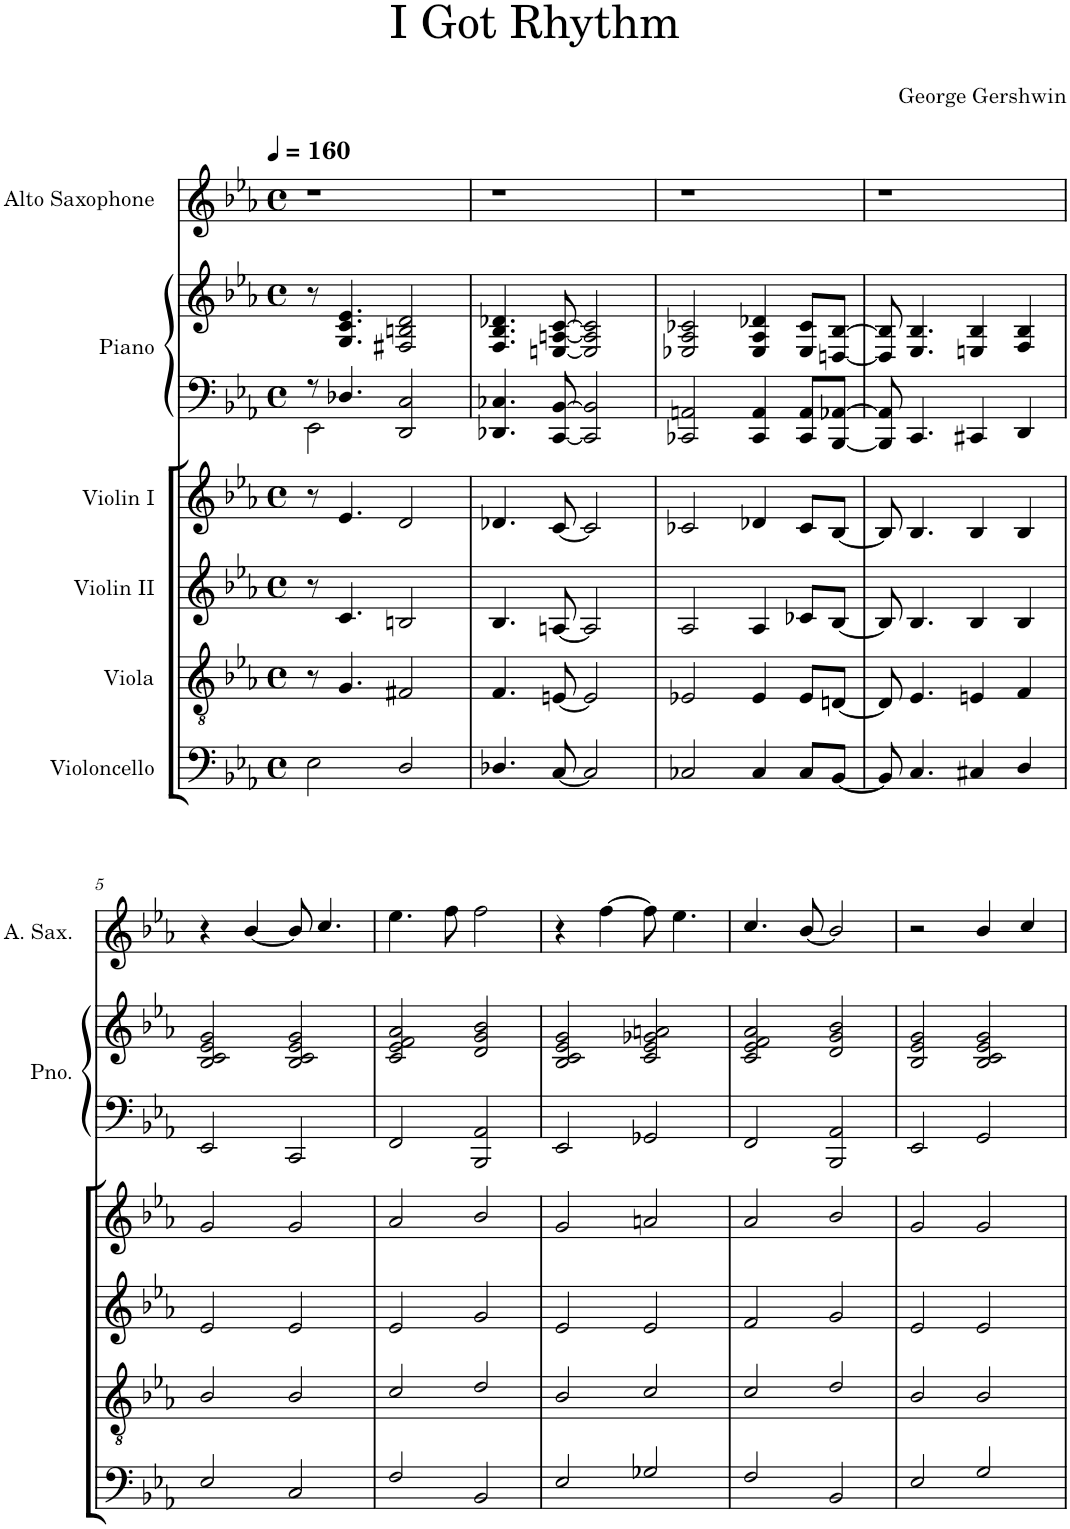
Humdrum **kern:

**kern	**kern	**kern	**kern	**kern	**kern	**kern
*part6	*part5	*part4	*part3	*part2	*part2	*part1
*staff7	*staff6	*staff5	*staff4	*staff3	*staff2	*staff1
*I"Violoncello	*I"Viola	*I"Violin II	*I"Violin I	*I"Piano	*	*I"Alto Saxophone
*I'Vc	*I'Vla	*I'Vln	*I'Vln	*I'Pno.	*	*I'A. Sax.
*clefF4	*clefGv2	*clefG2	*clefG2	*clefF4	*clefG2	*clefG2
*	*	*	*	*	*	*ITrd5c9
*k[b-e-a-]	*k[b-e-a-]	*k[b-e-a-]	*k[b-e-a-]	*k[b-e-a-]	*k[b-e-a-]	*k[b-e-a-]
*M4/4	*M4/4	*M4/4	*M4/4	*M4/4	*M4/4	*M4/4
*met(c)	*met(c)	*met(c)	*met(c)	*met(c)	*met(c)	*met(c)
*MM160	*MM160	*MM160	*MM160	*MM160	*MM160	*MM160
=1	=1	=1	=1	=1	=1	=1
*	*	*	*	*^	*	*
2E-\	8r	8r	8r	8r	2EE-\	8r	1r
.	4.G/	4.c/	4.e-/	4.D-X/	.	4.G/ 4.c/ 4.e-/	.
2D/	2F#X/	2Bn/	2d/	2DD/ 2C/	2ryy	2F#X/ 2Bn/ 2d/	.
*	*	*	*	*v	*v	*	*
=2	=2	=2	=2	=2	=2	=2
4.D-X/	4.F/	4.B-/	4.d-X/	4.DD-X/ 4.C-X/	4.F/ 4.B-/ 4.d-X/	1r
[8C/	[8En/	[8An/	[8c/	[8CC/ [8BB-/	[8En/ [8An/ [8c/	.
2C/]	2E/]	2A/]	2c/]	2CC/] 2BB-/]	2E/] 2A/] 2c/]	.
=3	=3	=3	=3	=3	=3	=3
2C-X/	2E-X/	2A-/	2c-X/	2CC-X/ 2AAn/	2E-X/ 2A-/ 2c-X/	1r
4C-/	4E-/	4A-/	4d-X/	4CC-/ 4AA/	4E-/ 4A-/ 4d-X/	.
8C-/L	8E-/L	8c-X/L	8c-/L	8CC-/ 8AA/L	8E-/ 8c-/L	.
[8BB-/J	[8Dn/J	[8B-/J	[8B-/J	[8BBB-/ [8AA-X/J	[8Dn/ [8B-/J	.
=4	=4	=4	=4	=4	=4	=4
8BB-/]	8D/]	8B-/]	8B-/]	8BBB-/] 8AA-/]	8D/] 8B-/]	1r
4.C/	4.E-/	4.B-/	4.B-/	4.CC/	4.E-/ 4.B-/	.
4C#X/	4En/	4B-/	4B-/	4CC#X/	4En/ 4B-/	.
4D/	4F/	4B-/	4B-/	4DD/	4F/ 4B-/	.
!!LO:LB:g=z
=5	=5	=5	=5	=5	=5	=5
2E-/	2B-/	2e-/	2g/	2EE-/	2B-/ 2c/ 2e-/ 2g/	4r
.	.	.	.	.	.	[4b-/
2C/	2B-/	2e-/	2g/	2CC/	2B-/ 2c/ 2e-/ 2g/	8b-/]
.	.	.	.	.	.	4.cc/
=6	=6	=6	=6	=6	=6	=6
2F/	2c/	2e-/	2a-/	2FF/	2c/ 2e-/ 2f/ 2a-/	4.ee-\
.	.	.	.	.	.	8ff\
2BB-/	2d/	2g/	2b-/	2BBB-/ 2AA-/	2d/ 2g/ 2b-/	2ff\
=7	=7	=7	=7	=7	=7	=7
2E-/	2B-/	2e-/	2g/	2EE-/	2B-/ 2c/ 2e-/ 2g/	4r
.	.	.	.	.	.	[4ff\
2G-X/	2c/	2e-/	2an/	2GG-X/	2c/ 2e-/ 2g-X/ 2an/	8ff\]
.	.	.	.	.	.	4.ee-\
=8	=8	=8	=8	=8	=8	=8
2F/	2c/	2f/	2a-/	2FF/	2c/ 2e-/ 2f/ 2a-/	4.cc/
.	.	.	.	.	.	[8b-/
2BB-/	2d/	2g/	2b-/	2BBB-/ 2AA-/	2d/ 2g/ 2b-/	2b-/]
=9	=9	=9	=9	=9	=9	=9
2E-/	2B-/	2e-/	2g/	2EE-/	2B-/ 2e-/ 2g/	2r
2G/	2B-/	2e-/	2g/	2GG/	2B-/ 2c/ 2e-/ 2g/	4b-/
.	.	.	.	.	.	4cc/
=	=	=	=	=	=	=
*-	*-	*-	*-	*-	*-	*-
